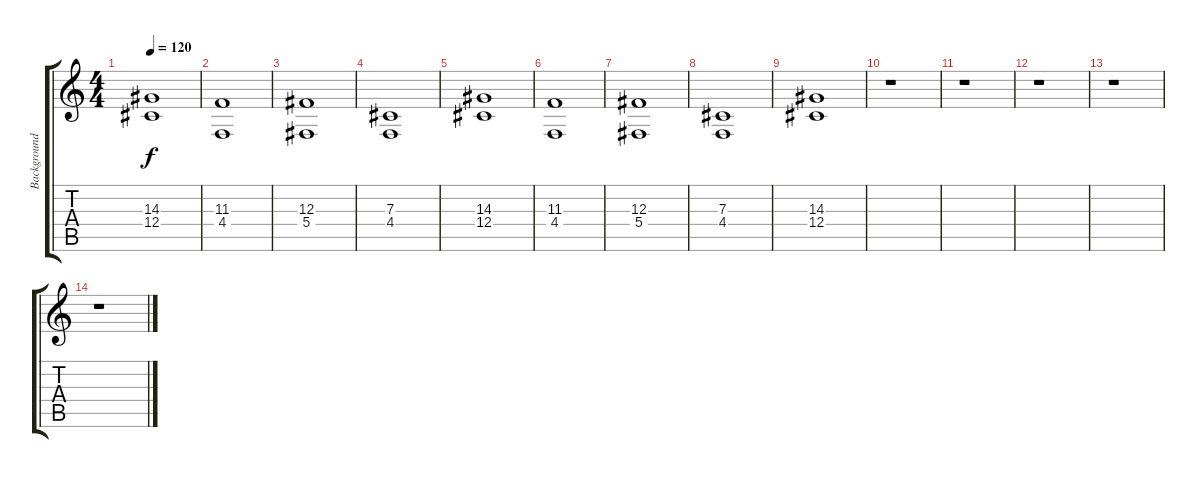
\track ("Background Vocals" "Background") {instrument choiraahs}
\staff {score tabs}
\tuning (Eb4 Bb3 Gb3 Db3 Ab2 Db2) {hide}
\ts (4 4)
\tempo 120
\clef g2
\ks c
(14.3 12.4).1{dy f} |
(11.3 4.4).1 |
(12.3 5.4).1 |
(7.3 4.4).1 |
(14.3 12.4).1 |
(11.3 4.4).1 |
(12.3 5.4).1 |
(7.3 4.4).1 |
(14.3 12.4).1 |
r.1 |
r.1 |
r.1 |
r.1 |
r.1
